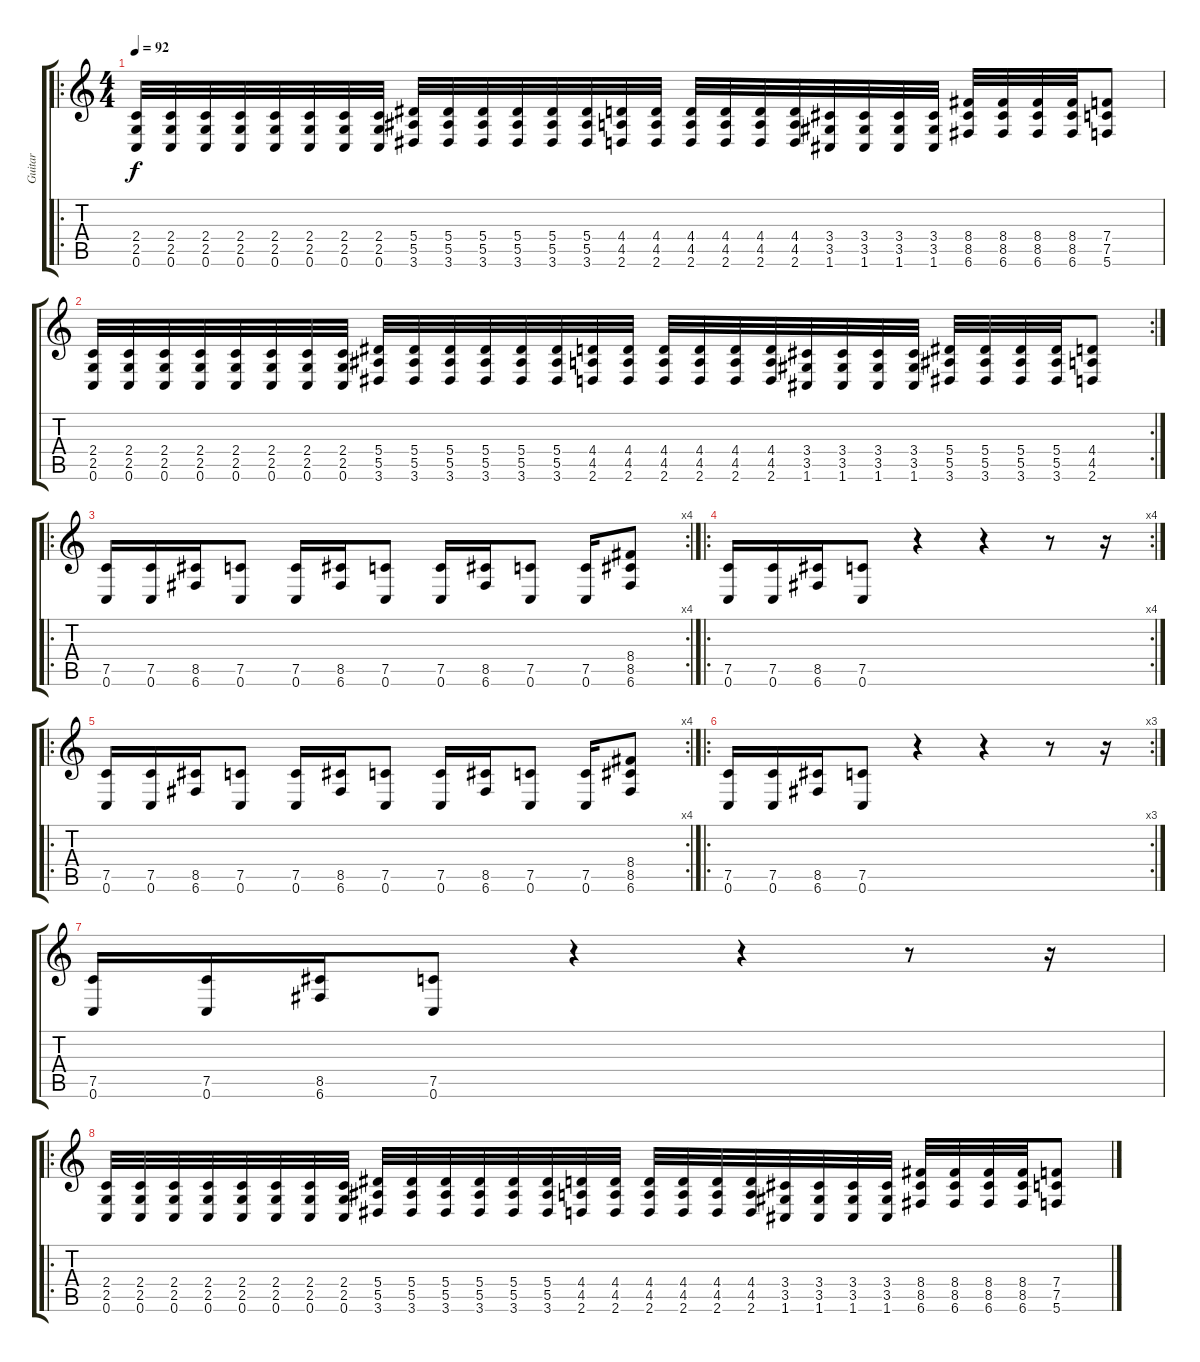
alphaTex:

\track ("Guitar" "Guitar") {instrument overdrivenguitar}
\staff {score tabs}
\tuning (C4 G3 Eb3 Bb2 F2 C2) {hide}
\ro
\ts (4 4)
\tempo 92
\clef g2
\ks c
(2.4 2.5 0.6).32{dy f instrument overdrivenguitar} (2.4 2.5 0.6).32 (2.4 2.5 0.6).32 (2.4 2.5 0.6).32 (2.4 2.5 0.6).32 (2.4 2.5 0.6).32 (2.4 2.5 0.6).32 (2.4 2.5 0.6).32 (5.4 5.5 3.6).32 (5.4 5.5 3.6).32 (5.4 5.5 3.6).32 (5.4 5.5 3.6).32 (5.4 5.5 3.6).32 (5.4 5.5 3.6).32 (4.4 4.5 2.6).32 (4.4 4.5 2.6).32 (4.4 4.5 2.6).32 (4.4 4.5 2.6).32 (4.4 4.5 2.6).32 (4.4 4.5 2.6).32 (3.4 3.5 1.6).32 (3.4 3.5 1.6).32 (3.4 3.5 1.6).32 (3.4 3.5 1.6).32 (8.4 8.5 6.6).32 (8.4 8.5 6.6).32 (8.4 8.5 6.6).32 (8.4 8.5 6.6).32 (7.4 7.5 5.6).8 |
\rc 2
(2.4 2.5 0.6).32 (2.4 2.5 0.6).32 (2.4 2.5 0.6).32 (2.4 2.5 0.6).32 (2.4 2.5 0.6).32 (2.4 2.5 0.6).32 (2.4 2.5 0.6).32 (2.4 2.5 0.6).32 (5.4 5.5 3.6).32 (5.4 5.5 3.6).32 (5.4 5.5 3.6).32 (5.4 5.5 3.6).32 (5.4 5.5 3.6).32 (5.4 5.5 3.6).32 (4.4 4.5 2.6).32 (4.4 4.5 2.6).32 (4.4 4.5 2.6).32 (4.4 4.5 2.6).32 (4.4 4.5 2.6).32 (4.4 4.5 2.6).32 (3.4 3.5 1.6).32 (3.4 3.5 1.6).32 (3.4 3.5 1.6).32 (3.4 3.5 1.6).32 (5.4 5.5 3.6).32 (5.4 5.5 3.6).32 (5.4 5.5 3.6).32 (5.4 5.5 3.6).32 (4.4 4.5 2.6).8 |
\ro
\rc 4
(7.5 0.6).16 (7.5 0.6).16 (8.5 6.6).16 (7.5 0.6).8 (7.5 0.6).16 (8.5 6.6).16 (7.5 0.6).8 (7.5 0.6).16 (8.5 6.6).16 (7.5 0.6).8 (7.5 0.6).16 (8.4 8.5 6.6).8 |
\ro
\rc 4
(7.5 0.6).16 (7.5 0.6).16 (8.5 6.6).16 (7.5 0.6).8 r.4 r.4 r.8 r.16 |
\ro
\rc 4
(7.5 0.6).16 (7.5 0.6).16 (8.5 6.6).16 (7.5 0.6).8 (7.5 0.6).16 (8.5 6.6).16 (7.5 0.6).8 (7.5 0.6).16 (8.5 6.6).16 (7.5 0.6).8 (7.5 0.6).16 (8.4 8.5 6.6).8 |
\ro
\rc 3
(7.5 0.6).16 (7.5 0.6).16 (8.5 6.6).16 (7.5 0.6).8 r.4 r.4 r.8 r.16 |
(7.5 0.6).16 (7.5 0.6).16 (8.5 6.6).16 (7.5 0.6).8 r.4 r.4 r.8 r.16 |
\ro
(2.4 2.5 0.6).32 (2.4 2.5 0.6).32 (2.4 2.5 0.6).32 (2.4 2.5 0.6).32 (2.4 2.5 0.6).32 (2.4 2.5 0.6).32 (2.4 2.5 0.6).32 (2.4 2.5 0.6).32 (5.4 5.5 3.6).32 (5.4 5.5 3.6).32 (5.4 5.5 3.6).32 (5.4 5.5 3.6).32 (5.4 5.5 3.6).32 (5.4 5.5 3.6).32 (4.4 4.5 2.6).32 (4.4 4.5 2.6).32 (4.4 4.5 2.6).32 (4.4 4.5 2.6).32 (4.4 4.5 2.6).32 (4.4 4.5 2.6).32 (3.4 3.5 1.6).32 (3.4 3.5 1.6).32 (3.4 3.5 1.6).32 (3.4 3.5 1.6).32 (8.4 8.5 6.6).32 (8.4 8.5 6.6).32 (8.4 8.5 6.6).32 (8.4 8.5 6.6).32 (7.4 7.5 5.6).8
